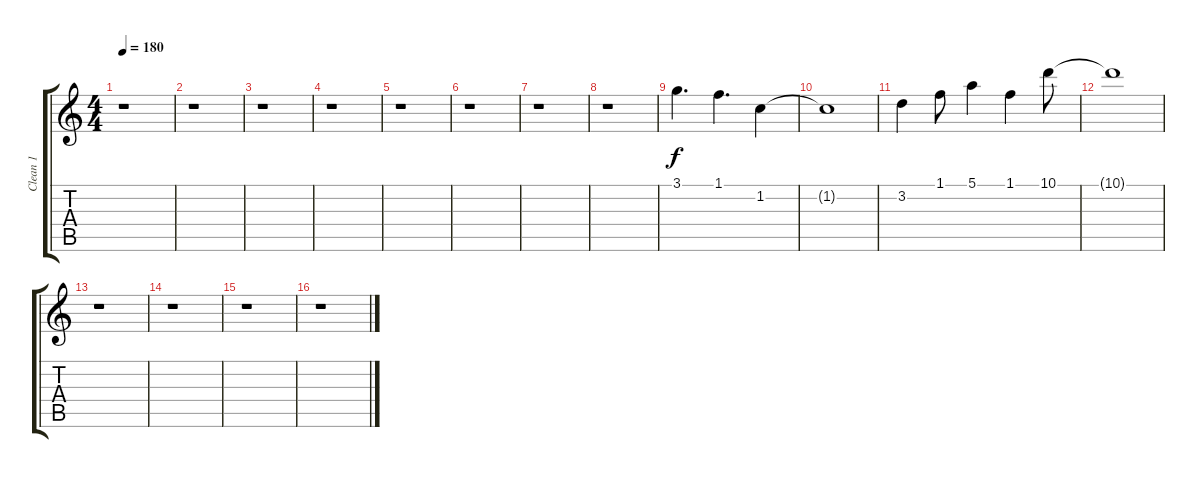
\track ("Clean 1" "Clean 1") {instrument electricguitarclean}
\staff {score tabs}
\tuning (E4 B3 G3 D3 A2 E2) {hide}
\ts (4 4)
\tempo 180
\clef g2
\ks c
r.1{dy f} |
r.1 |
r.1 |
r.1 |
r.1 |
r.1 |
r.1 |
r.1 |
3.1.4{d} 1.1.4{d} 1.2.4 |
1.2{t}.1 |
3.2.4 1.1.8 5.1.4 1.1.4 10.1.8 |
10.1{t}.1 |
r.1 |
r.1 |
r.1 |
r.1
